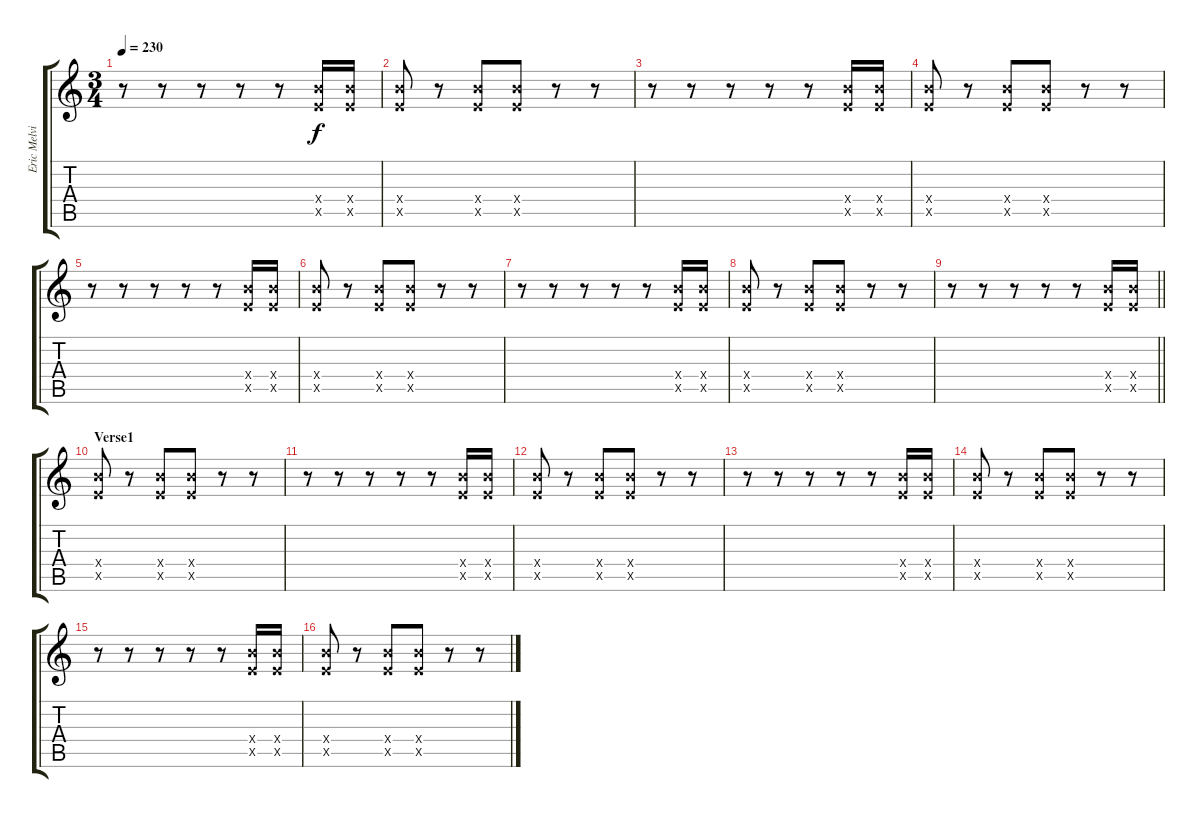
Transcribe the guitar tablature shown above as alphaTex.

\track ("Eric Melvin" "Eric Melvi") {instrument overdrivenguitar}
\staff {score tabs}
\tuning (E4 B3 G3 D3 A2 E2) {hide}
\ts (3 4)
\tempo 230
\clef g2
\ks c
r.8{dy f} r.8 r.8 r.8 r.8 (9.4{x} 7.5{x}).16 (9.4{x} 7.5{x}).16 |
(9.4{x} 7.5{x}).8 r.8 (9.4{x} 7.5{x}).8 (9.4{x} 7.5{x}).8 r.8 r.8 |
r.8 r.8 r.8 r.8 r.8 (9.4{x} 7.5{x}).16 (9.4{x} 7.5{x}).16 |
(9.4{x} 7.5{x}).8 r.8 (9.4{x} 7.5{x}).8 (9.4{x} 7.5{x}).8 r.8 r.8 |
r.8 r.8 r.8 r.8 r.8 (9.4{x} 7.5{x}).16 (9.4{x} 7.5{x}).16 |
(9.4{x} 7.5{x}).8 r.8 (9.4{x} 7.5{x}).8 (9.4{x} 7.5{x}).8 r.8 r.8 |
r.8 r.8 r.8 r.8 r.8 (9.4{x} 7.5{x}).16 (9.4{x} 7.5{x}).16 |
(9.4{x} 7.5{x}).8 r.8 (9.4{x} 7.5{x}).8 (9.4{x} 7.5{x}).8 r.8 r.8 |
\barLineRight lightlight
r.8 r.8 r.8 r.8 r.8 (9.4{x} 7.5{x}).16 (9.4{x} 7.5{x}).16 |
\section ("" "Verse1")
(9.4{x} 7.5{x}).8 r.8 (9.4{x} 7.5{x}).8 (9.4{x} 7.5{x}).8 r.8 r.8 |
r.8 r.8 r.8 r.8 r.8 (9.4{x} 7.5{x}).16 (9.4{x} 7.5{x}).16 |
(9.4{x} 7.5{x}).8 r.8 (9.4{x} 7.5{x}).8 (9.4{x} 7.5{x}).8 r.8 r.8 |
r.8 r.8 r.8 r.8 r.8 (9.4{x} 7.5{x}).16 (9.4{x} 7.5{x}).16 |
(9.4{x} 7.5{x}).8 r.8 (9.4{x} 7.5{x}).8 (9.4{x} 7.5{x}).8 r.8 r.8 |
r.8 r.8 r.8 r.8 r.8 (9.4{x} 7.5{x}).16 (9.4{x} 7.5{x}).16 |
(9.4{x} 7.5{x}).8 r.8 (9.4{x} 7.5{x}).8 (9.4{x} 7.5{x}).8 r.8 r.8
